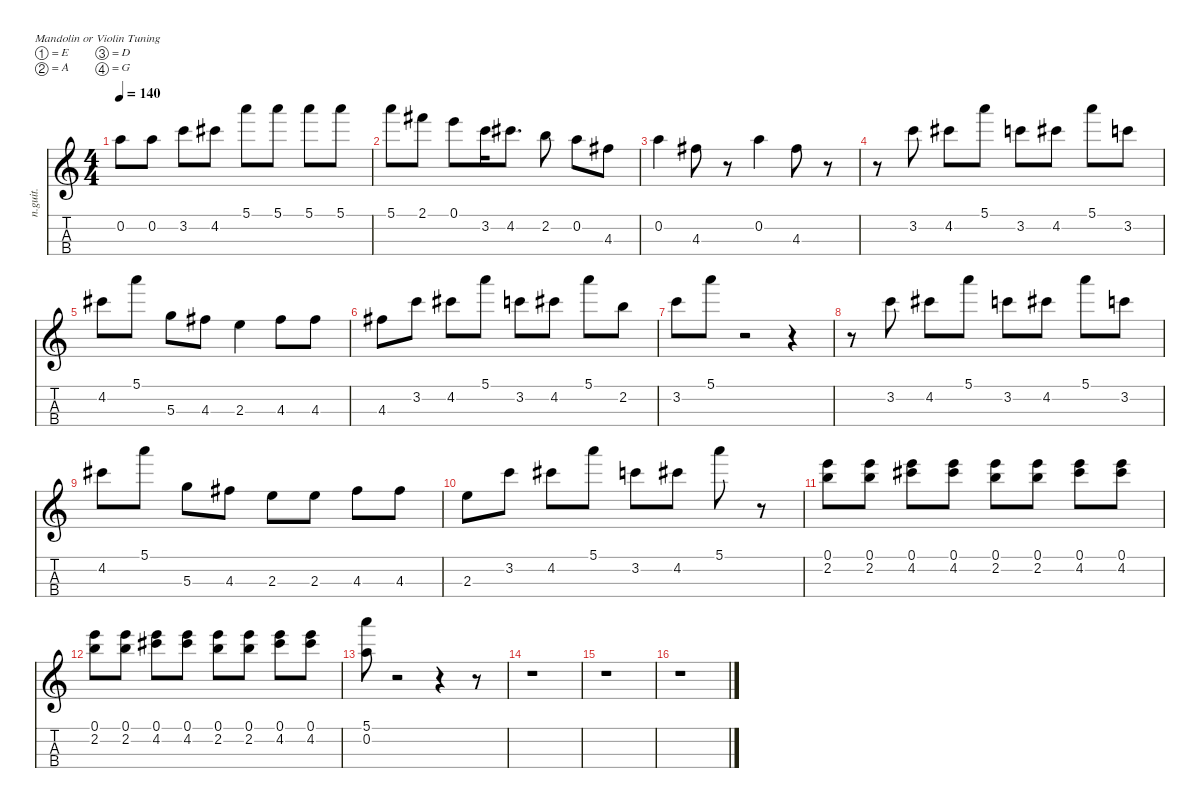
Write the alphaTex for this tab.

\defaultSystemsLayout 4
\hideDynamics
\bracketExtendMode nobrackets
\otherSystemsTrackNameOrientation horizontal
\track ("El. guitar" "n.guit.") {instrument acousticguitarnylon}
\staff {score tabs}
\tuning (E5 A4 D4 G3)
\ts (4 4)
\tempo 140
\clef g2
\ks c
0.2{t}.8{dy f beam Down} 0.2.8{beam Down} 3.2.8{beam Down} 4.2{acc #}.8{beam Down} 5.1.8{beam Down} 5.1.8{beam Down} 5.1.8{beam Down} 5.1.8{beam Down} |
5.1.8{beam Down} 2.1{acc #}.8{beam Down} 0.1.8{beam Down} 3.2.16{beam Down} 4.2{acc #}.8{d beam Down} 2.2.8{beam Down} 0.2.8{beam Down} 4.3{acc #}.8{beam Down} |
0.2.4{beam Down} 4.3{acc #}.8{beam Down} r.8{beam Down} 0.2.4{beam Down} 4.3{acc #}.8{beam Down} r.8{beam Down} |
r.8{beam Down} 3.2.8{beam Down} 4.2{acc #}.8{beam Down} 5.1.8{beam Down} 3.2.8{beam Down} 4.2{acc #}.8{beam Down} 5.1.8{beam Down} 3.2.8{beam Down} |
4.2{acc #}.8{beam Down} 5.1.8{beam Down} 5.3.8{beam Down} 4.3{acc #}.8{beam Down} 2.3.4{beam Down} 4.3{acc #}.8{beam Down} 4.3{acc #}.8{beam Down} |
4.3{acc #}.8{beam Down} 3.2.8{beam Down} 4.2{acc #}.8{beam Down} 5.1.8{beam Down} 3.2.8{beam Down} 4.2{acc #}.8{beam Down} 5.1.8{beam Down} 2.2.8{beam Down} |
3.2.8{beam Down} 5.1.8{beam Down} r.2{beam Down} r.4{beam Down} |
r.8{beam Down} 3.2.8{beam Down} 4.2{acc #}.8{beam Down} 5.1.8{beam Down} 3.2.8{beam Down} 4.2{acc #}.8{beam Down} 5.1.8{beam Down} 3.2.8{beam Down} |
4.2{acc #}.8{beam Down} 5.1.8{beam Down} 5.3.8{beam Down} 4.3{acc #}.8{beam Down} 2.3.8{beam Down} 2.3.8{beam Down} 4.3{acc #}.8{beam Down} 4.3{acc #}.8{beam Down} |
2.3.8{beam Down} 3.2.8{beam Down} 4.2{acc #}.8{beam Down} 5.1.8{beam Down} 3.2.8{beam Down} 4.2{acc #}.8{beam Down} 5.1.8{beam Down} r.8{beam Down} |
(0.1 2.2).8{beam Down} (0.1 2.2).8{beam Down} (0.1 4.2{acc #}).8{beam Down} (0.1 4.2{acc #}).8{beam Down} (0.1 2.2).8{beam Down} (0.1 2.2).8{beam Down} (0.1 4.2{acc #}).8{beam Down} (0.1 4.2{acc #}).8{beam Down} |
(0.1 2.2).8{beam Down} (0.1 2.2).8{beam Down} (0.1 4.2{acc #}).8{beam Down} (0.1 4.2{acc #}).8{beam Down} (0.1 2.2).8{beam Down} (0.1 2.2).8{beam Down} (0.1 4.2{acc #}).8{beam Down} (0.1 4.2{acc #}).8{beam Down} |
(5.1 0.2).8{beam Down} r.2{beam Down} r.4{beam Down} r.8{beam Down} |
r.1{beam Down} |
r.1{beam Down} |
r.1{beam Down}
